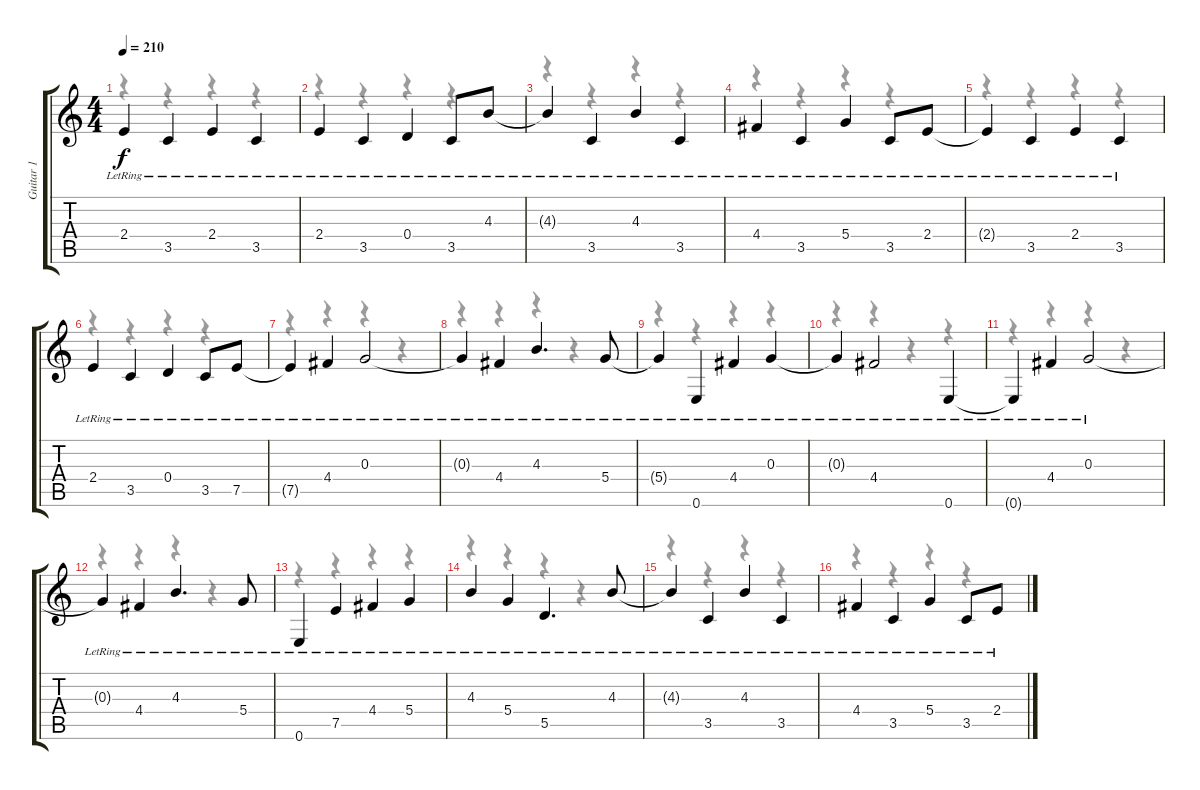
\track ("Guitar 1" "Guitar 1") {instrument overdrivenguitar}
\staff {score tabs}
\tuning (E4 B3 G3 D3 A2 E2) {hide}
\voice
\ts (4 4)
\tempo 210
\clef g2
\ks c
2.4{lr t}.4{dy f} 3.5{lr}.4 2.4{lr}.4 3.5{lr}.4 |
2.4{lr}.4 3.5{lr}.4 0.4{lr}.4 3.5{lr}.8 4.3{lr}.8 |
4.3{lr t}.4 3.5{lr}.4 4.3{lr}.4 3.5{lr}.4 |
4.4{lr}.4 3.5{lr}.4 5.4{lr}.4 3.5{lr}.8 2.4{lr}.8 |
2.4{lr t}.4 3.5{lr}.4 2.4{lr}.4 3.5{lr}.4 |
2.4{lr}.4 3.5{lr}.4 0.4{lr}.4 3.5{lr}.8 7.5{lr}.8 |
7.5{lr t}.4 4.4{lr}.4 0.3{lr}.2 |
0.3{lr t}.4 4.4{lr}.4 4.3{lr}.4{d} 5.4{lr}.8 |
5.4{lr t}.4 0.6{lr}.4 4.4{lr}.4 0.3{lr}.4 |
0.3{lr t}.4 4.4{lr}.2 0.6{lr}.4 |
0.6{lr t}.4 4.4{lr}.4 0.3{lr}.2 |
0.3{lr t}.4 4.4{lr}.4 4.3{lr}.4{d} 5.4{lr}.8 |
0.6{lr}.4 7.5{lr}.4 4.4{lr}.4 5.4{lr}.4 |
4.3{lr}.4 5.4{lr}.4 5.5{lr}.4{d} 4.3{lr}.8 |
4.3{lr t}.4 3.5{lr}.4 4.3{lr}.4 3.5{lr}.4 |
4.4{lr}.4 3.5{lr}.4 5.4{lr}.4 3.5{lr}.8 2.4{lr}.8
\voice
\clef g2
\ottava regular
\simile none
\ks c
r.4{dy f} r.4 r.4 r.4 |
r.4 r.4 r.4 r.4 |
r.4 r.4 r.4 r.4 |
r.4 r.4 r.4 r.4 |
r.4 r.4 r.4 r.4 |
r.4 r.4 r.4 r.4 |
r.4 r.4 r.4 r.4 |
r.4 r.4 r.4 r.4 |
r.4 r.4 r.4 r.4 |
r.4 r.4 r.4 r.4 |
r.4 r.4 r.4 r.4 |
r.4 r.4 r.4 r.4 |
r.4 r.4 r.4 r.4 |
r.4 r.4 r.4 r.4 |
r.4 r.4 r.4 r.4 |
r.4 r.4 r.4 r.4
